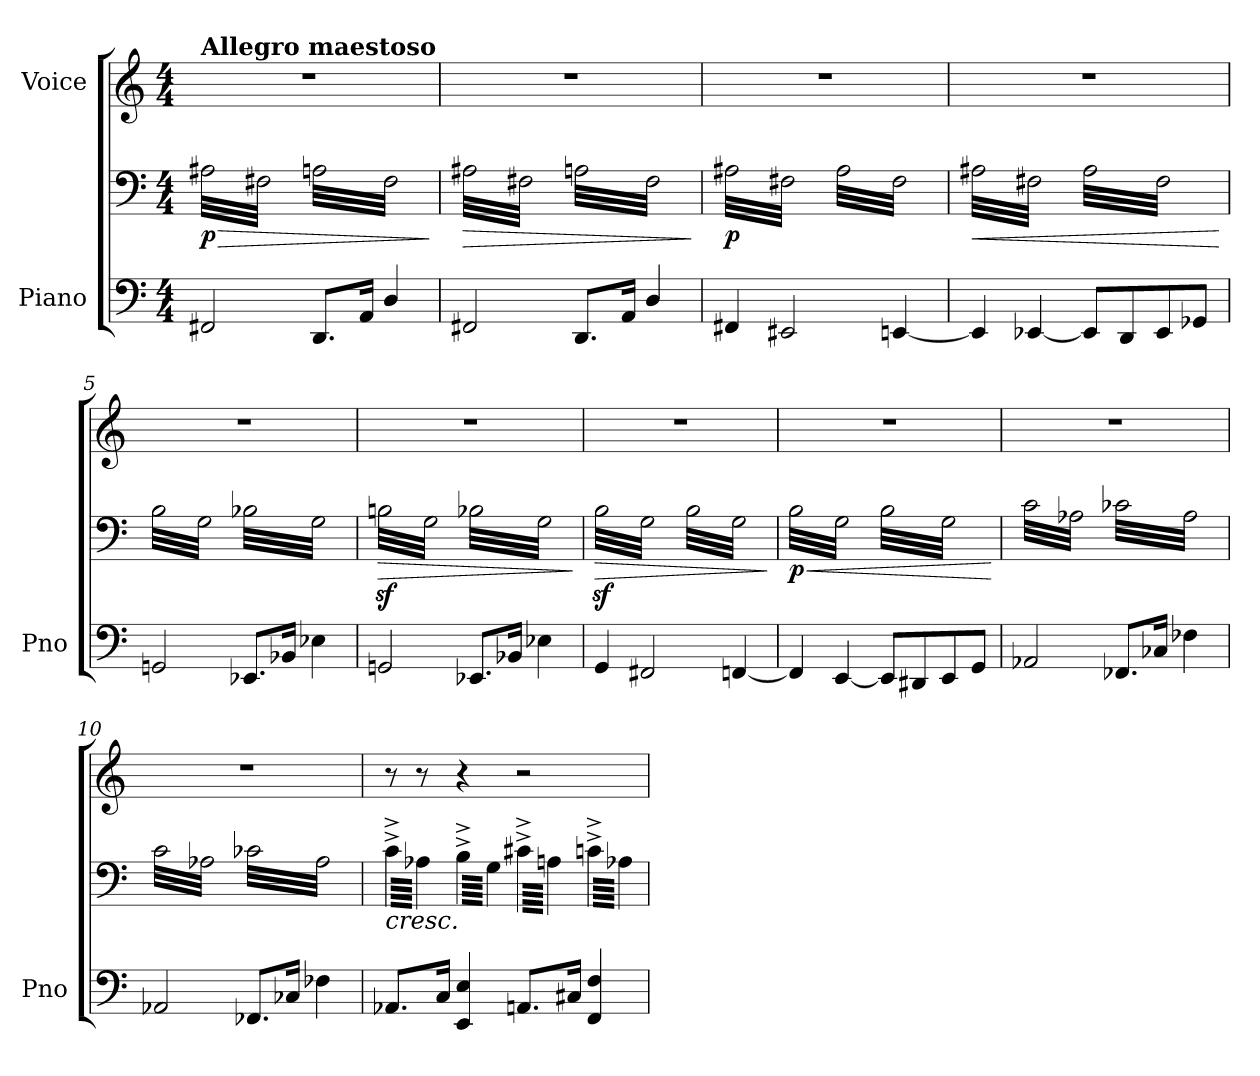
**kern	**kern	**dynam	**kern
*part2	*part2	*part2	*part1
*staff3	*staff2	*staff2/3	*staff1
*I"Piano	*	*	*I"Voice
*I'Pno	*	*	*
*clefF4	*clefF4	*	*clefG2
*k[]	*k[]	*	*k[]
*M4/4	*M4/4	*	*M4/4
*MM108	*MM108	*	*MM108
=1	=1	=1	=1
!	!	!	!LO:TX:a:B:t=Allegro maestoso
!	!	!LO:HP:b	!
!	!	!LO:DY:n=1:b	!
*	*tremolo	*	*
2FF#X/	(32A#X\LLL	> p	1r
.	32F#X\	.	.
.	32A#X\	.	.
.	32F#X\	.	.
.	32A#X\	.	.
.	32F#X\	.	.
.	32A#X\	.	.
.	32F#X\	.	.
.	32A#X\	.	.
.	32F#X\	.	.
.	32A#X\	.	.
.	32F#X\	.	.
.	32A#X\	.	.
.	32F#X\	.	.
.	32A#X\	.	.
.	32F#X\JJJ	.	.
8.DD/L	32An\LLL	.	.
.	32F#\)	.	.
.	32An\	.	.
.	32F#\)	.	.
.	32An\	.	.
.	32F#\)	.	.
16AA/Jk	32An\	.	.
.	32F#\)	.	.
4D/	32An\	.	.
.	32F#\)	.	.
.	32An\	.	.
.	32F#\)	.	.
.	32An\	.	.
.	32F#\)	.	.
.	32An\	.	.
.	32F#\)JJJ	.	.
.	.	]	.
=2	=2	=2	=2
!	!	!LO:HP:b	!
2FF#X/	(32A#X\LLL	>	1r
.	32F#X\	.	.
.	32A#X\	.	.
.	32F#X\	.	.
.	32A#X\	.	.
.	32F#X\	.	.
.	32A#X\	.	.
.	32F#X\	.	.
.	32A#X\	.	.
.	32F#X\	.	.
.	32A#X\	.	.
.	32F#X\	.	.
.	32A#X\	.	.
.	32F#X\	.	.
.	32A#X\	.	.
.	32F#X\JJJ	.	.
8.DD/L	32An\LLL	.	.
.	32F#\)	.	.
.	32An\	.	.
.	32F#\)	.	.
.	32An\	.	.
.	32F#\)	.	.
16AA/Jk	32An\	.	.
.	32F#\)	.	.
4D/	32An\	.	.
.	32F#\)	.	.
.	32An\	.	.
.	32F#\)	.	.
.	32An\	.	.
.	32F#\)	.	.
.	32An\	.	.
.	32F#\)JJJ	.	.
.	.	]	.
=3	=3	=3	=3
!	!	!LO:DY:b	!
4FF#X/	(32A#X\LLL	p	1r
.	32F#X\	.	.
.	32A#X\	.	.
.	32F#X\	.	.
.	32A#X\	.	.
.	32F#X\	.	.
.	32A#X\	.	.
.	32F#X\	.	.
2EE#X/	32A#X\	.	.
.	32F#X\	.	.
.	32A#X\	.	.
.	32F#X\	.	.
.	32A#X\	.	.
.	32F#X\	.	.
.	32A#X\	.	.
.	32F#X\JJJ	.	.
.	32A#\LLL	.	.
.	32F#\	.	.
.	32A#\	.	.
.	32F#\	.	.
.	32A#\	.	.
.	32F#\	.	.
.	32A#\	.	.
.	32F#\	.	.
[4EEn/	32A#\	.	.
.	32F#\	.	.
.	32A#\	.	.
.	32F#\	.	.
.	32A#\	.	.
.	32F#\	.	.
.	32A#\	.	.
.	32F#\JJJ	.	.
=4	=4	=4	=4
!	!	!LO:HP:b	!
4EE/]	32A#X\LLL	<	1r
.	32F#X\	.	.
.	32A#X\	.	.
.	32F#X\	.	.
.	32A#X\	.	.
.	32F#X\	.	.
.	32A#X\	.	.
.	32F#X\	.	.
[4EE-X/	32A#X\	.	.
.	32F#X\	.	.
.	32A#X\	.	.
.	32F#X\	.	.
.	32A#X\	.	.
.	32F#X\	.	.
.	32A#X\	.	.
.	32F#X\JJJ	.	.
8EE-/L]	32A#\LLL	.	.
.	32F#\)	.	.
.	32A#\	.	.
.	32F#\)	.	.
8DD/	32A#\	.	.
.	32F#\)	.	.
.	32A#\	.	.
.	32F#\)	.	.
8EE-/	32A#\	.	.
.	32F#\)	.	.
.	32A#\	.	.
.	32F#\)	.	.
8GG-X/J	32A#\	.	.
.	32F#\)	.	.
.	32A#\	.	.
.	32F#\)JJJ	.	.
.	.	[	.
=5	=5	=5	=5
2GGn/	(32B\LLL	.	1r
.	32G\	.	.
.	32B\	.	.
.	32G\	.	.
.	32B\	.	.
.	32G\	.	.
.	32B\	.	.
.	32G\	.	.
!	!	!LO:DY:b	!
!	!	!LO:DY:n=1:b	!
.	32B\	other-dynamics f	.
.	32G\	.	.
.	32B\	.	.
.	32G\	.	.
.	32B\	.	.
.	32G\	.	.
.	32B\	.	.
.	32G\JJJ	.	.
8.EE-X/L	32B-X\LLL	.	.
.	32G\)	.	.
.	32B-X\	.	.
.	32G\)	.	.
.	32B-X\	.	.
.	32G\)	.	.
16BB-X/Jk	32B-X\	.	.
.	32G\)	.	.
4E-X\	32B-X\	.	.
.	32G\)	.	.
.	32B-X\	.	.
.	32G\)	.	.
.	32B-X\	.	.
.	32G\)	.	.
.	32B-X\	.	.
.	32G\)JJJ	.	.
!!LO:LB:g=z
=6	=6	=6	=6
!	!	!LO:HP:b	!
2GGn/	(32Bnz<\LLL	>	1r
.	32G\	.	.
.	32Bnz<\	.	.
.	32G\	.	.
.	32Bnz<\	.	.
.	32G\	.	.
.	32Bnz<\	.	.
.	32G\	.	.
.	32Bnz<\	.	.
.	32G\	.	.
.	32Bnz<\	.	.
.	32G\	.	.
.	32Bnz<\	.	.
.	32G\	.	.
.	32Bnz<\	.	.
.	32G\JJJ	.	.
8.EE-X/L	32B-X\LLL	.	.
.	32G\)	.	.
.	32B-X\	.	.
.	32G\)	.	.
.	32B-X\	.	.
.	32G\)	.	.
16BB-X/Jk	32B-X\	.	.
.	32G\)	.	.
4E-X\	32B-X\	.	.
.	32G\)	.	.
.	32B-X\	.	.
.	32G\)	.	.
.	32B-X\	.	.
.	32G\)	.	.
.	32B-X\	.	.
.	32G\)JJJ	.	.
.	.	]	.
=7	=7	=7	=7
!	!	!LO:HP:b	!
4GG/	(32Bz<\LLL	>	1r
.	32G\	.	.
.	32Bz<\	.	.
.	32G\	.	.
.	32Bz<\	.	.
.	32G\	.	.
.	32Bz<\	.	.
.	32G\	.	.
2FF#X/	32Bz<\	.	.
.	32G\	.	.
.	32Bz<\	.	.
.	32G\	.	.
.	32Bz<\	.	.
.	32G\	.	.
.	32Bz<\	.	.
.	32G\JJJ	.	.
.	32B\LLL	.	.
.	32G\	.	.
.	32B\	.	.
.	32G\	.	.
.	32B\	.	.
.	32G\	.	.
.	32B\	.	.
.	32G\	.	.
[4FFn/	32B\	.	.
.	32G\	.	.
.	32B\	.	.
.	32G\	.	.
.	32B\	.	.
.	32G\	.	.
.	32B\	.	.
.	32G\JJJ	.	.
.	.	]	.
=8	=8	=8	=8
!	!	!LO:HP:b	!
!	!	!LO:DY:n=1:b	!
4FF/]	32B\LLL	< p	1r
.	32G\	.	.
.	32B\	.	.
.	32G\	.	.
.	32B\	.	.
.	32G\	.	.
.	32B\	.	.
.	32G\	.	.
[4EE/	32B\	.	.
.	32G\	.	.
.	32B\	.	.
.	32G\	.	.
.	32B\	.	.
.	32G\	.	.
.	32B\	.	.
.	32G\JJJ	.	.
8EE/L]	32B\LLL	.	.
.	32G\)	.	.
.	32B\	.	.
.	32G\)	.	.
8DD#X/	32B\	.	.
.	32G\)	.	.
.	32B\	.	.
.	32G\)	.	.
8EE/	32B\	.	.
.	32G\)	.	.
.	32B\	.	.
.	32G\)	.	.
8GG/J	32B\	.	.
.	32G\)	.	.
.	32B\	.	.
.	32G\)JJJ	.	.
.	.	[	.
=9	=9	=9	=9
!	!	!LO:DY:b	!
!	!	!LO:DY:n=1:b	!
2AA-X/	(32c\LLL	other-dynamics f	1r
.	32A-X\	.	.
.	32c\	.	.
.	32A-X\	.	.
.	32c\	.	.
.	32A-X\	.	.
.	32c\	.	.
.	32A-X\	.	.
.	32c\	.	.
.	32A-X\	.	.
.	32c\	.	.
.	32A-X\	.	.
.	32c\	.	.
.	32A-X\	.	.
.	32c\	.	.
.	32A-X\JJJ	.	.
8.FF-X/L	32c-X\LLL	.	.
.	32A-\)	.	.
.	32c-X\	.	.
.	32A-\)	.	.
.	32c-X\	.	.
.	32A-\)	.	.
16C-X/Jk	32c-X\	.	.
.	32A-\)	.	.
4F-X\	32c-X\	.	.
.	32A-\)	.	.
.	32c-X\	.	.
.	32A-\)	.	.
.	32c-X\	.	.
.	32A-\)	.	.
.	32c-X\	.	.
.	32A-\)JJJ	.	.
=10	=10	=10	=10
2AA-X/	(32c\LLL	.	1r
.	32A-X\	.	.
.	32c\	.	.
.	32A-X\	.	.
.	32c\	.	.
.	32A-X\	.	.
.	32c\	.	.
.	32A-X\	.	.
.	32c\	.	.
.	32A-X\	.	.
.	32c\	.	.
.	32A-X\	.	.
.	32c\	.	.
.	32A-X\	.	.
.	32c\	.	.
.	32A-X\JJJ	.	.
8.FF-X/L	32c-X\LLL	.	.
.	32A-\)	.	.
.	32c-X\	.	.
.	32A-\)	.	.
.	32c-X\	.	.
.	32A-\)	.	.
16C-X/Jk	32c-X\	.	.
.	32A-\)	.	.
4F-X\	32c-X\	.	.
.	32A-\)	.	.
.	32c-X\	.	.
.	32A-\)	.	.
.	32c-X\	.	.
.	32A-\)	.	.
.	32c-X\	.	.
.	32A-\)JJJ	.	.
!!LO:LB:g=z
=11	=11	=11	=11
!	!LO:TX:b:i:t=cresc.	!	!
8.AA-X/L	64c^\LLLL	.	8r
.	64A-X\	.	.
.	64c^\	.	.
.	64A-X\	.	.
.	64c^\	.	.
.	64A-X\	.	.
.	64c^\	.	.
.	64A-X\	.	.
.	64c^\	.	8r
.	64A-X\	.	.
.	64c^\	.	.
.	64A-X\	.	.
16C/Jk	64c^\	.	.
.	64A-X\	.	.
.	64c^\	.	.
.	64A-X\JJJJ	.	.
4EE/ 4E/	64B^\LLLL	.	4r
.	64G\	.	.
.	64B^\	.	.
.	64G\	.	.
.	64B^\	.	.
.	64G\	.	.
.	64B^\	.	.
.	64G\	.	.
.	64B^\	.	.
.	64G\	.	.
.	64B^\	.	.
.	64G\	.	.
.	64B^\	.	.
.	64G\	.	.
.	64B^\	.	.
.	64G\JJJJ	.	.
8.AAn/L	64c#X^\LLLL	.	2r
.	64An\	.	.
.	64c#X^\	.	.
.	64An\	.	.
.	64c#X^\	.	.
.	64An\	.	.
.	64c#X^\	.	.
.	64An\	.	.
.	64c#X^\	.	.
.	64An\	.	.
.	64c#X^\	.	.
.	64An\	.	.
16C#X/Jk	64c#X^\	.	.
.	64An\	.	.
.	64c#X^\	.	.
.	64An\JJJJ	.	.
4FF/ 4F/	64cn^\LLLL	.	.
.	64A-X\	.	.
.	64cn^\	.	.
.	64A-X\	.	.
.	64cn^\	.	.
.	64A-X\	.	.
.	64cn^\	.	.
.	64A-X\	.	.
.	64cn^\	.	.
.	64A-X\	.	.
.	64cn^\	.	.
.	64A-X\	.	.
.	64cn^\	.	.
.	64A-X\	.	.
.	64cn^\	.	.
.	64A-X\JJJJ	.	.
*	*Xtremolo	*	*
.	.	.	.
.	.	.	.
.	.	.	.
.	.	.	.
.	.	.	.
.	.	.	.
.	.	.	.
.	.	.	.
=	=	=	=
*-	*-	*-	*-
